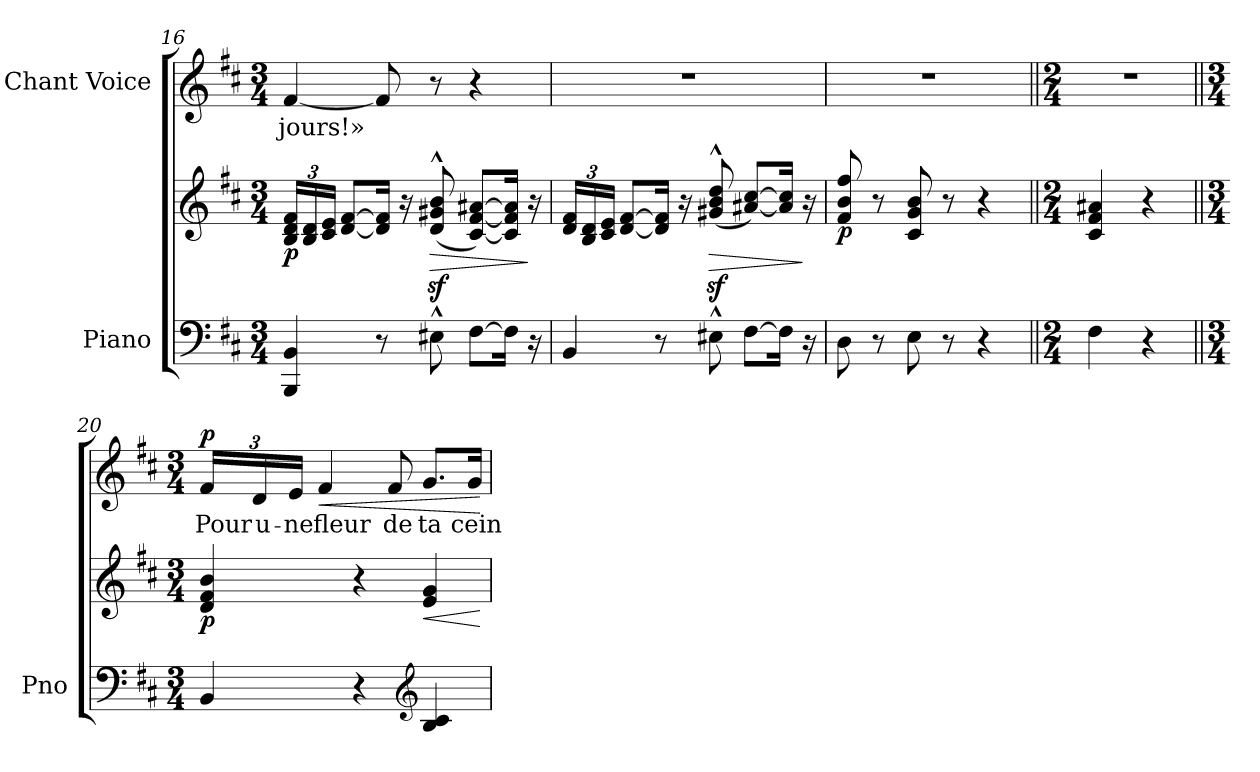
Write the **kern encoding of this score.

**kern	**kern	**dynam	**kern	**text	**dynam
*part2	*part2	*part2	*part1	*part1	*part1
*staff3	*staff2	*staff2/3	*staff1	*staff1	*staff1
*I"Piano	*	*	*I"Chant Voice	*	*
*I'Pno	*	*	*	*	*
*clefF4	*clefG2	*	*clefG2	*	*
*k[f#c#]	*k[f#c#]	*	*k[f#c#]	*	*
*M3/4	*M3/4	*	*M3/4	*	*
*	*Xbrackettup	*	*	*	*
=16	=16	=16	=16	=16	=16
!	!	!LO:DY:b	!	!LO:LY:b	!
4BBB/ 4BB/	24B/ 24d/ 24f#/LL	p	[4f#/	-jours!»	.
.	24B/ 24d/	.	.	.	.
.	24c#/ 24e/JJ	.	.	.	.
.	[8d/ [8f#/L	.	.	.	.
8r	16d/] 16f#/]Jk	.	8f#/]	.	.
.	16r	.	.	.	.
!	!	!LO:HP:b	!	!	!
8E#X^^\	(>8d/z<^^ 8g#X/z<^^ 8b/z<^^	>	8r	.	.
[8F#\L	[8c#/ [8f#/ [8a#X/L)	.	4r	.	.
16F#\Jk]	16c#/] 16f#/] 16a#/]Jk	.	.	.	.
16r	16r	]	.	.	.
!!LO:LB:g=z
=17	=17	=17	=17	=17	=17
!	!	!LO:DY:b	!	!	!
!	!	!LO:DY:n=1:b	!	!	!
4BB/	24d/ 24f#/LL	other-dynamics f	2.r	.	.
.	24B/ 24d/	.	.	.	.
.	24c#/ 24e/JJ	.	.	.	.
.	[8d/ [8f#/L	.	.	.	.
8r	16d/] 16f#/]Jk	.	.	.	.
.	16r	.	.	.	.
!	!	!LO:HP:b	!	!	!
8E#X^^\	(>8g#X/z<^^ 8b/z<^^ 8dd/z<^^	>	.	.	.
[8F#\L	[8a#X/ [8cc#/L)	.	.	.	.
16F#\Jk]	16a#/] 16cc#/]Jk	.	.	.	.
16r	16r	]	.	.	.
=18	=18	=18	=18	=18	=18
!	!	!LO:DY:b	!	!	!
8D\	8f#/ 8b/ 8ff#/	p	2.r	.	.
8r	8r	.	.	.	.
8E\	8c#/ 8g/ 8b/	.	.	.	.
8r	8r	.	.	.	.
4r	4r	.	.	.	.
=19||	=19||	=19||	=19||	=19||	=19||
*M2/4	*M2/4	*	*M2/4	*	*
4F#\	4c#/ 4f#/ 4a#X/	.	2r	.	.
4r	4r	.	.	.	.
!!LO:PB:g=z
=20||	=20||	=20||	=20||	=20||	=20||
*M3/4	*M3/4	*	*M3/4	*	*
!	!	!LO:DY:b	!	!LO:LY:b	!LO:DY:a
4BB/	4d/ 4f#/ 4b/	p	24f#/LL	Pour	p
!	!	!	!	!LO:LY:b	!
.	.	.	24d/	u-	.
!	!	!	!	!LO:LY:b	!
.	.	.	24e/JJ	-ne	.
!	!	!	!	!LO:LY:b	!LO:HP:b
.	.	.	4f#/	fleur	<
4r	4r	.	.	.	.
!	!	!	!	!LO:LY:b	!
.	.	.	8f#/	de	.
*clefG2	*	*	*	*	*
!	!	!LO:HP:b	!	!LO:LY:b	!
4B/ 4c#/	4e/ 4g/	<	8.g/L	ta	.
!	!	!	!	!LO:LY:b	!
.	.	.	16g/Jk	cein-	.
.	.	[	.	.	[
=	=	=	=	=	=
*-	*-	*-	*-	*-	*-
